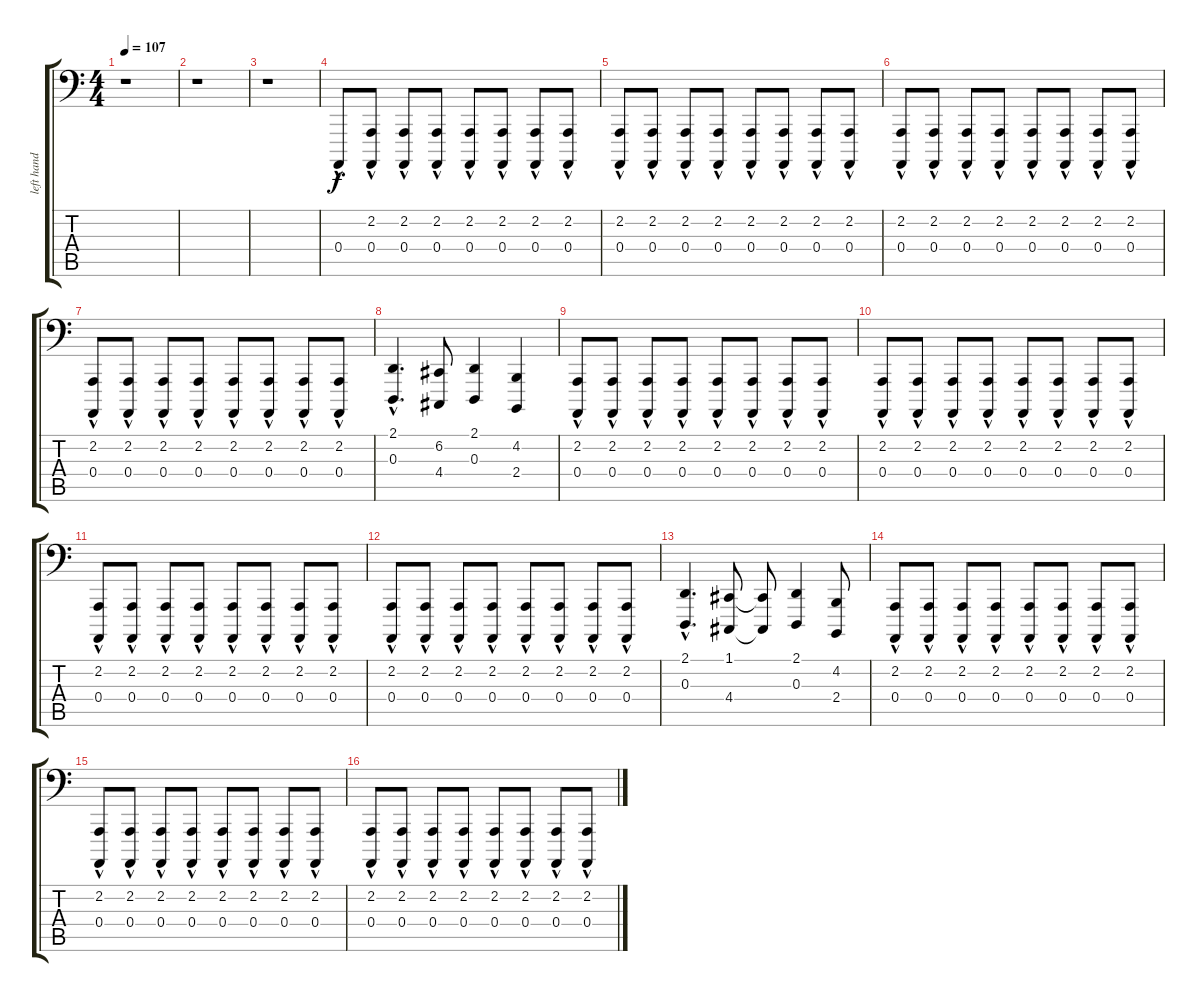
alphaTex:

\track ("left hand piano" "left hand ") {instrument acousticgrandpiano}
\staff {score tabs}
\tuning (C2 G1 D1 A0 E0 B-1) {hide}
\ts (4 4)
\tempo 107
\clef f4
\ks c
r.1{dy f instrument acousticgrandpiano} |
r.1 |
r.1 |
0.4{hac}.8 (2.2{hac} 0.4{hac}).8 (2.2{hac} 0.4{hac}).8 (2.2{hac} 0.4{hac}).8 (2.2{hac} 0.4{hac}).8 (2.2{hac} 0.4{hac}).8 (2.2{hac} 0.4{hac}).8 (2.2{hac} 0.4{hac}).8 |
(2.2{hac} 0.4{hac}).8 (2.2{hac} 0.4{hac}).8 (2.2{hac} 0.4{hac}).8 (2.2{hac} 0.4{hac}).8 (2.2{hac} 0.4{hac}).8 (2.2{hac} 0.4{hac}).8 (2.2{hac} 0.4{hac}).8 (2.2{hac} 0.4{hac}).8 |
(2.2{hac} 0.4{hac}).8 (2.2{hac} 0.4{hac}).8 (2.2{hac} 0.4{hac}).8 (2.2{hac} 0.4{hac}).8 (2.2{hac} 0.4{hac}).8 (2.2{hac} 0.4{hac}).8 (2.2{hac} 0.4{hac}).8 (2.2{hac} 0.4{hac}).8 |
(2.2{hac} 0.4{hac}).8 (2.2{hac} 0.4{hac}).8 (2.2{hac} 0.4{hac}).8 (2.2{hac} 0.4{hac}).8 (2.2{hac} 0.4{hac}).8 (2.2{hac} 0.4{hac}).8 (2.2{hac} 0.4{hac}).8 (2.2{hac} 0.4{hac}).8 |
(2.1{hac} 0.3{hac}).4{d} (6.2 4.4).8 (2.1 0.3).4 (4.2 2.4).4 |
(2.2{hac} 0.4{hac}).8 (2.2{hac} 0.4{hac}).8 (2.2{hac} 0.4{hac}).8 (2.2{hac} 0.4{hac}).8 (2.2{hac} 0.4{hac}).8 (2.2{hac} 0.4{hac}).8 (2.2{hac} 0.4{hac}).8 (2.2{hac} 0.4{hac}).8 |
(2.2{hac} 0.4{hac}).8 (2.2{hac} 0.4{hac}).8 (2.2{hac} 0.4{hac}).8 (2.2{hac} 0.4{hac}).8 (2.2{hac} 0.4{hac}).8 (2.2{hac} 0.4{hac}).8 (2.2{hac} 0.4{hac}).8 (2.2{hac} 0.4{hac}).8 |
(2.2{hac} 0.4{hac}).8 (2.2{hac} 0.4{hac}).8 (2.2{hac} 0.4{hac}).8 (2.2{hac} 0.4{hac}).8 (2.2{hac} 0.4{hac}).8 (2.2{hac} 0.4{hac}).8 (2.2{hac} 0.4{hac}).8 (2.2{hac} 0.4{hac}).8 |
(2.2{hac} 0.4{hac}).8 (2.2{hac} 0.4{hac}).8 (2.2{hac} 0.4{hac}).8 (2.2{hac} 0.4{hac}).8 (2.2{hac} 0.4{hac}).8 (2.2{hac} 0.4{hac}).8 (2.2{hac} 0.4{hac}).8 (2.2{hac} 0.4{hac}).8 |
(2.1{hac} 0.3{hac}).4{d} (1.1 4.4).8 (1.1{t} 4.4{t}).8 (2.1 0.3).4 (4.2 2.4).8 |
(2.2{hac} 0.4{hac}).8 (2.2{hac} 0.4{hac}).8 (2.2{hac} 0.4{hac}).8 (2.2{hac} 0.4{hac}).8 (2.2{hac} 0.4{hac}).8 (2.2{hac} 0.4{hac}).8 (2.2{hac} 0.4{hac}).8 (2.2{hac} 0.4{hac}).8 |
(2.2{hac} 0.4{hac}).8 (2.2{hac} 0.4{hac}).8 (2.2{hac} 0.4{hac}).8 (2.2{hac} 0.4{hac}).8 (2.2{hac} 0.4{hac}).8 (2.2{hac} 0.4{hac}).8 (2.2{hac} 0.4{hac}).8 (2.2{hac} 0.4{hac}).8 |
(2.2{hac} 0.4{hac}).8 (2.2{hac} 0.4{hac}).8 (2.2{hac} 0.4{hac}).8 (2.2{hac} 0.4{hac}).8 (2.2{hac} 0.4{hac}).8 (2.2{hac} 0.4{hac}).8 (2.2{hac} 0.4{hac}).8 (2.2{hac} 0.4{hac}).8
